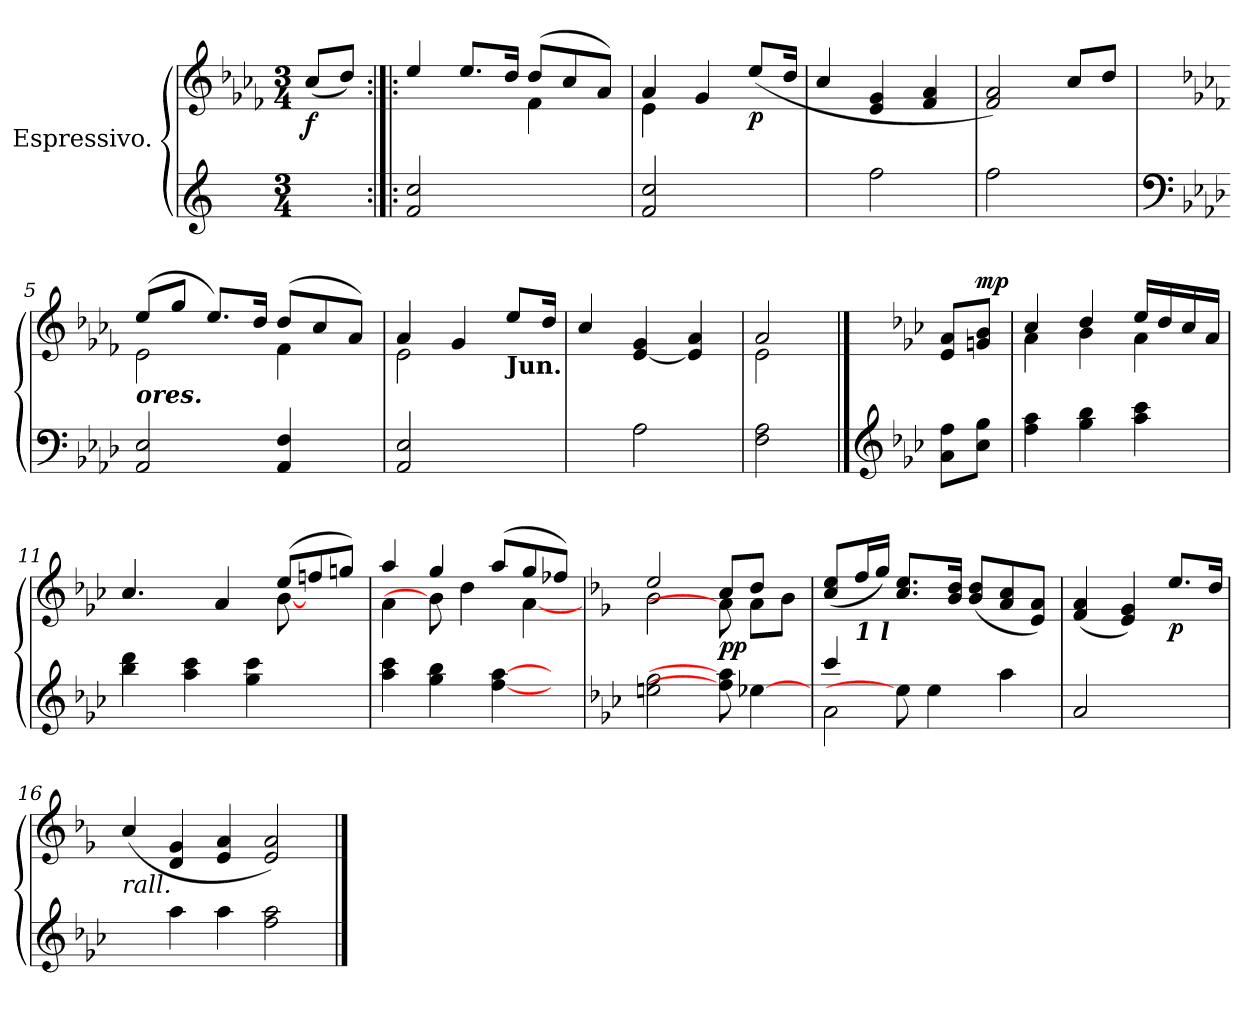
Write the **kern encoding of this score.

**kern	**kern	**dynam
*part1	*part1	*part1
*staff2	*staff1	*staff1/2
*I"Espressivo.	*	*
*	*clefG3	*
*	*k[b-e-a-d-]	*
*M3/4	*M3/4	*
=	=	=
!	!	!LO:DY:b
4ryy	(<8a-/L	f
.	8b-/J)	.
=1:|!|:	=1:|!|:	=1:|!|:
*	*^	*
2f/ 2cc/	4cc/	2ryy	.
.	8.cc/L	.	.
.	16b-/Jk	.	.
4.ryy	(>8b-/L	4d-\	.
.	8a-/	.	.
.	8f/J)	8ryy	.
=2	=2	=2	=2
2f/ 2cc/	4f/	4c\	.
.	4e-/	4..ryy	.
!	!	!	!LO:DY:b
8.ryy	(>8cc/L	.	p
.	16b-/Jk	.	.
*	*v	*v	*
=3	=3	=3
4ryy	4a-/	.
2ff\	4c/ 4e-/	.
.	4d-/ 4f/	.
=4	=4	=4
2ff\	2d-/ 2f/)	.
4ryy	8a-/L	.
.	8b-/J	.
!!LO:LB:g=z
=5	=5	=5
*clefF4	*	*
*k[b-e-a-d-]	*k[b-e-a-d-]	*
*	*^	*
!	!LO:TX:b:Bi:t=ores.	!	!
2AA-/ 2E-/	(<8cc/L	2c\	.
.	8ee-/J	.	.
.	8.cc/L)	.	.
.	16b-/Jk	.	.
4AA-/ 4F/	(<8b-/L	4d-\	.
.	8a-/	.	.
8ryy	8f/J)	8ryy	.
=6	=6	=6	=6
2AA-/ 2E-/	4f/	2c\	.
.	4e-/	.	.
!	!LO:TX:b:B:t=Jun.	!	!
8.ryy	8cc/L	8.ryy	.
.	16b-/Jk	.	.
*	*v	*v	*
=7	=7	=7
4ryy	4a-/	.
2A-\	[<4c/ 4e-/	.
.	4c/] 4f/	.
=8	=8	=8
*	*^	*
2F\ 2A-\	2f/	2c\	.
*	*v	*v	*
!!LO:LB:g=z
==9	==9	==9
*clefG3	*	*
*k[b-e-a-]	*k[b-e-a-]	*
*	*^	*
!	!LO:TX:a:Bi:t=p060	!	!
!	!LO:TX:b:i:t=ores.	!	!
*	*v	*v	*
8f\ 8dd\L	8c/ 8f/L	.
!	!	!LO:DY:a
8a-\ 8ee-\J	8en/ 8g/J	mp
=10	=10	=10
*	*^	*
4dd\ 4ff\	4a-/	4f\	.
4ee-\ 4gg\	4b-/	4g\	.
4ff\ 4aa-\	16cc/LL	4f\	.
.	16b-/	.	.
.	16a-/	.	.
.	16f/JJ	.	.
=11	=11	=11	=11
4gg\ 4bb-\	4.a-/	8ryy	.
*	*v	*v	*
4ff\ 4aa-\	.	.
.	4f/	.
4ee-\ 4aa-\	.	.
*	*^	*
.	(>8cc/L	[8g\	.
4ryy	8ddn/	4ryy	.
.	8een/J)	.	.
=12	=12	=12	=12
4ff\ 4aa-\	4ff/	4f\	.
4ee-\ 4gg\	4ee-/	8g\]	.
.	.	4b-\	.
[4dd\ [4ff\	(>8ff/L	.	.
.	8ee-/	[4f\	.
8ryy	8dd-X/J)	.	.
!!LO:LB:g=z	!!
=13	=13	=13	=13
*	*k[b-e-]	*	*
2ccn\ 2ee-\	2cc/	2g\	.
!	!	!	!LO:DY:b
!	!	!	!LO:DY:n=1:b
8dd\] 8ff\]	8a/L	8f\]	p p
[4cc-X\	8b-/J	8f\L	.
.	8ryy	8g\J	.
*	*v	*v	*
=14	=14	=14
*^	*	*
4aa-/	2f\	(<8a/ 8cc/L	.
!	!	!LO:TX:b:Bi:t=1 l	!
.	.	16dd/L	.
.	.	16ee-/JJ)	.
8cc-\]	.	8.a/ 8.cc/L	.
4cc\	.	.	.
.	.	16g/ 16b-/Jk	.
.	4.ryy	(<8g/ 8b-/L	.
4ff\	.	8f/ 8a/	.
.	.	8c/ 8f/J)	.
*v	*v	*	*
=15	=15	=15
2f/	(<4d/ 4f/	.
.	4c/ 4e-/)	.
!	!	!LO:DY:b
4ryy	8.cc/L	p
.	16b-/Jk	.
=16	=16	=16
!	!LO:TX:b:i:t=rall.	!
4ryy	(<4a/	.
4ff\	4B-/ 4e-/	.
4ff\	4c/ 4f/	.
2dd\ 2ff\	2c/ 2f/)	.
==	==	==
*-	*-	*-
